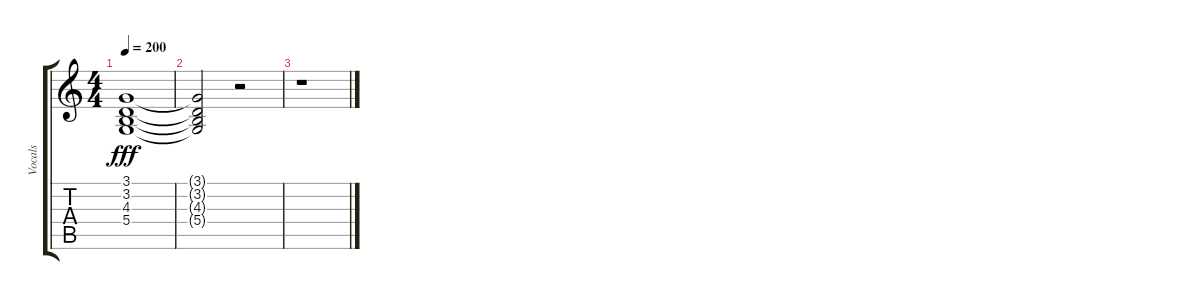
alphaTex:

\track ("Vocals" "Vocals") {instrument altosax}
\staff {score tabs}
\tuning (E4 B3 G3 D3 A2 E2) {hide}
\ts (4 4)
\tempo 200
\clef g2
\ks c
(3.1 3.2 4.3 5.4).1{dy fff} |
(3.1{t} 3.2{t} 4.3{t} 5.4{t}).2{volume 9} r.2 |
r.1{volume 16}
